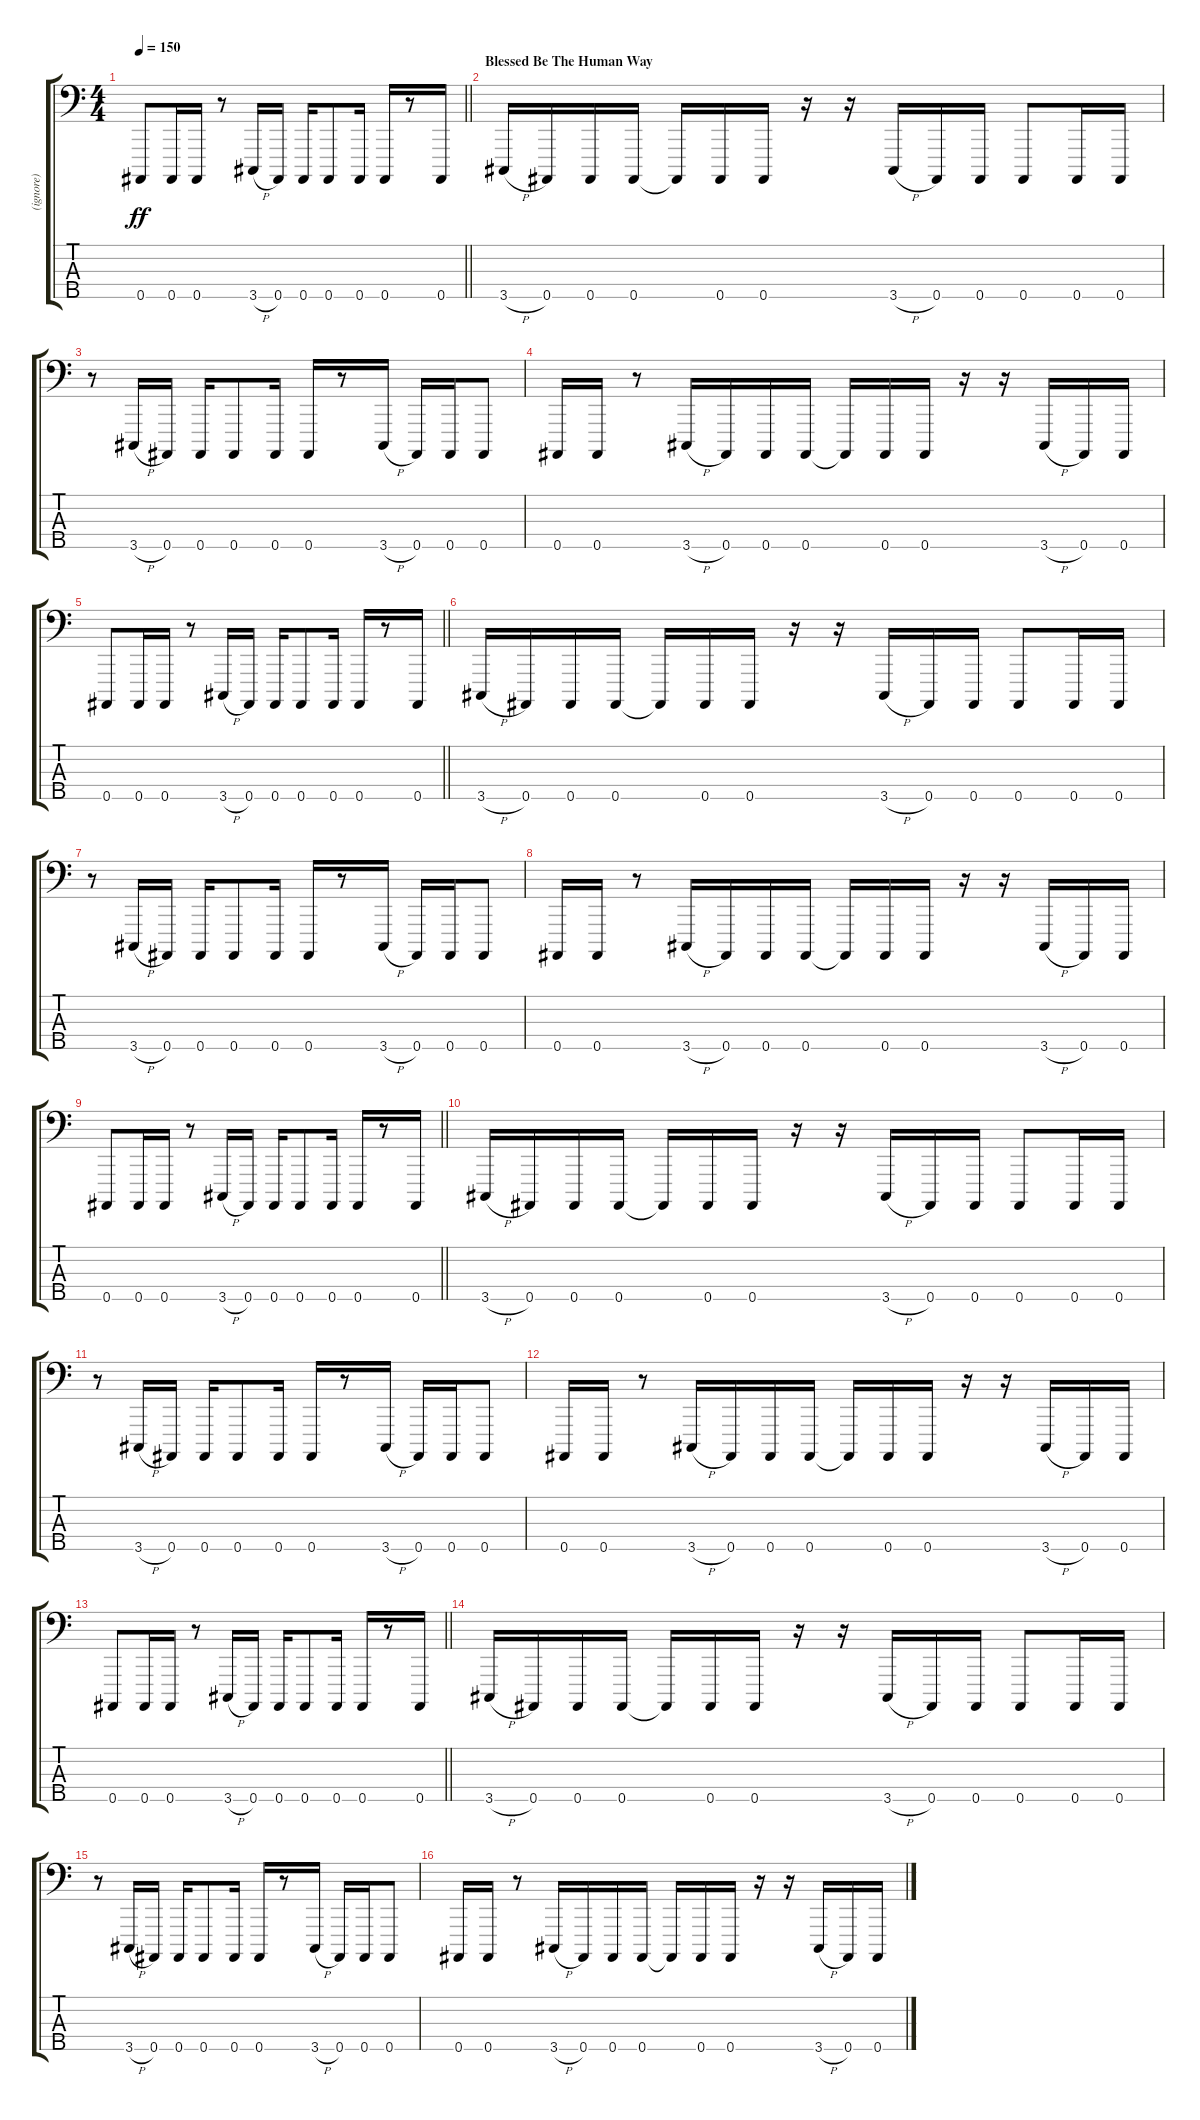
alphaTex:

\track ("(ignore)" "(ignore)") {instrument lead1square}
\staff {score tabs}
\tuning (Gb2 Db2 Ab1 Eb1 Bb0) {hide}
\ts (4 4)
\tempo 150
\clef f4
\barLineRight lightlight
\ks c
0.5.8{dy ff} 0.5.16 0.5.16 r.8 3.5{h}.16 0.5.16 0.5.16 0.5.8 0.5.16 0.5.16 r.8 0.5.16 |
\section ("" "Blessed Be The Human Way")
3.5{h}.16 0.5.16 0.5.16 0.5.16 0.5{t}.16 0.5.16 0.5.16 r.16 r.16 3.5{h}.16 0.5.16 0.5.16 0.5.8 0.5.16 0.5.16 |
r.8 3.5{h}.16 0.5.16 0.5.16 0.5.8 0.5.16 0.5.16 r.8 3.5{h}.16 0.5.16 0.5.16 0.5.8 |
0.5.16 0.5.16 r.8 3.5{h}.16 0.5.16 0.5.16 0.5.16 0.5{t}.16 0.5.16 0.5.16 r.16 r.16 3.5{h}.16 0.5.16 0.5.16 |
\barLineRight lightlight
0.5.8 0.5.16 0.5.16 r.8 3.5{h}.16 0.5.16 0.5.16 0.5.8 0.5.16 0.5.16 r.8 0.5.16 |
3.5{h}.16 0.5.16 0.5.16 0.5.16 0.5{t}.16 0.5.16 0.5.16 r.16 r.16 3.5{h}.16 0.5.16 0.5.16 0.5.8 0.5.16 0.5.16 |
r.8 3.5{h}.16 0.5.16 0.5.16 0.5.8 0.5.16 0.5.16 r.8 3.5{h}.16 0.5.16 0.5.16 0.5.8 |
0.5.16 0.5.16 r.8 3.5{h}.16 0.5.16 0.5.16 0.5.16 0.5{t}.16 0.5.16 0.5.16 r.16 r.16 3.5{h}.16 0.5.16 0.5.16 |
\barLineRight lightlight
0.5.8 0.5.16 0.5.16 r.8 3.5{h}.16 0.5.16 0.5.16 0.5.8 0.5.16 0.5.16 r.8 0.5.16 |
3.5{h}.16{volume 5} 0.5.16 0.5.16 0.5.16 0.5{t}.16 0.5.16 0.5.16 r.16 r.16 3.5{h}.16 0.5.16 0.5.16 0.5.8 0.5.16 0.5.16 |
r.8 3.5{h}.16 0.5.16 0.5.16 0.5.8 0.5.16 0.5.16 r.8 3.5{h}.16 0.5.16 0.5.16 0.5.8 |
0.5.16 0.5.16 r.8 3.5{h}.16 0.5.16 0.5.16 0.5.16 0.5{t}.16 0.5.16 0.5.16 r.16 r.16 3.5{h}.16 0.5.16 0.5.16 |
\barLineRight lightlight
0.5.8 0.5.16 0.5.16 r.8 3.5{h}.16 0.5.16 0.5.16 0.5.8 0.5.16 0.5.16 r.8 0.5.16 |
3.5{h}.16{volume 0} 0.5.16 0.5.16 0.5.16 0.5{t}.16 0.5.16 0.5.16 r.16 r.16 3.5{h}.16 0.5.16 0.5.16 0.5.8 0.5.16 0.5.16 |
r.8 3.5{h}.16 0.5.16 0.5.16 0.5.8 0.5.16 0.5.16 r.8 3.5{h}.16 0.5.16 0.5.16 0.5.8 |
0.5.16 0.5.16 r.8 3.5{h}.16 0.5.16 0.5.16 0.5.16 0.5{t}.16 0.5.16 0.5.16 r.16 r.16 3.5{h}.16 0.5.16 0.5.16
